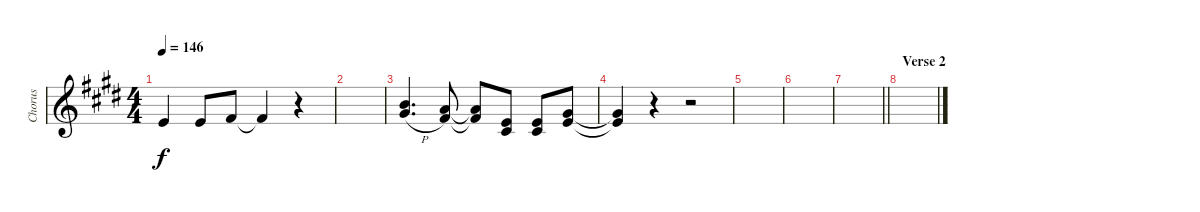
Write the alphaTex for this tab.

\track ("Chorus" "Chorus") {instrument altosax}
\staff {score}
\tuning (E4 B3 G3 D3 A2 E2) {hide}
\ts (4 4)
\tempo 146
\clef g2
\ks e
0.1.4{dy f} 0.1.8 2.1.8 2.1{t}.4 r.4 |
|
(7.1{h} 9.2{h}).4{d} (5.1 7.2).8 (5.1{t} 7.2{t}).8 (0.1 2.2).8 (0.1 2.2).8 (4.1 5.2).8 |
(4.1{t} 5.2{t}).4 r.4 r.2 |
|
|
\barLineRight lightlight
|
\section ("" "Verse 2")
